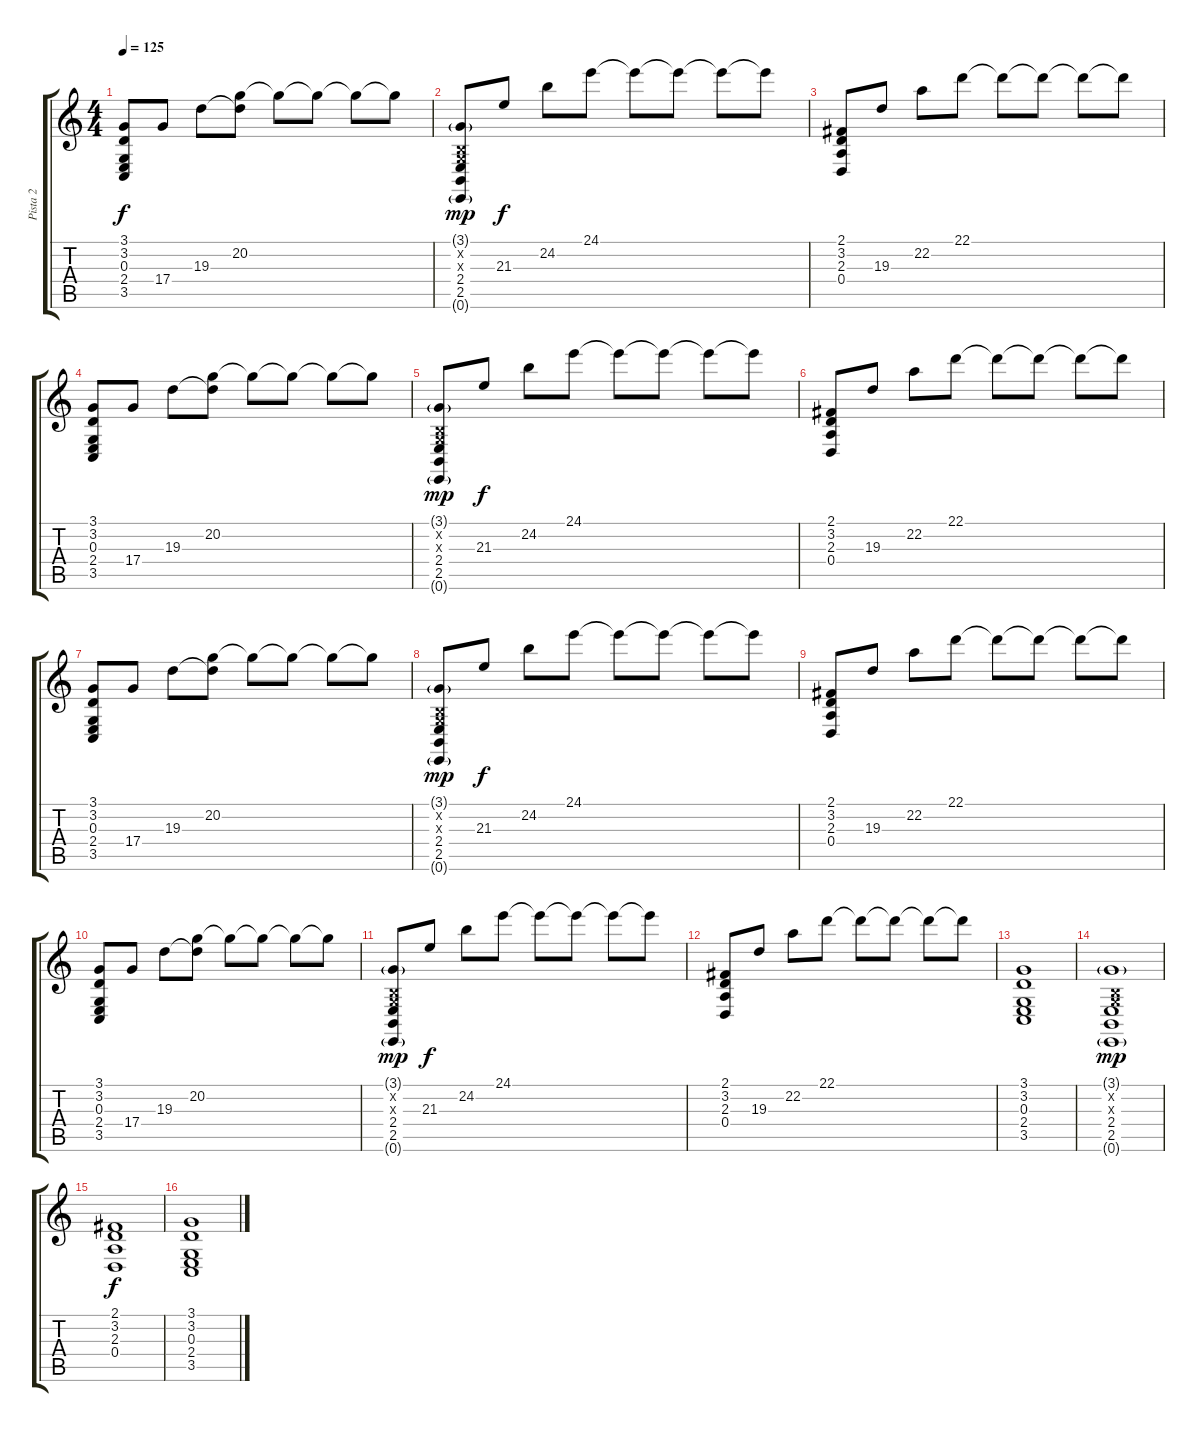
\track ("Pista 2" "Pista 2") {instrument acousticgrandpiano}
\staff {score tabs}
\tuning (E4 B3 G3 D3 A2 E2) {hide}
\ts (4 4)
\tempo 125
\clef g2
\ks c
(3.1 3.2 0.3 2.4 3.5).8{dy f} 17.4.8 19.3.8 (20.2 19.3{t}).8 20.2{t}.8 20.2{t}.8 20.2{t}.8 20.2{t}.8 |
(3.1{g} 0.2{x} 0.3{x} 2.4 2.5 0.6{g}).8{dy mp} 21.3.8{dy f} 24.2.8 24.1.8 24.1{t}.8 24.1{t}.8 24.1{t}.8 24.1{t}.8 |
(2.1 3.2 2.3 0.4).8 19.3.8 22.2.8 22.1.8 22.1{t}.8 22.1{t}.8 22.1{t}.8 22.1{t}.8 |
(3.1 3.2 0.3 2.4 3.5).8 17.4.8 19.3.8 (20.2 19.3{t}).8 20.2{t}.8 20.2{t}.8 20.2{t}.8 20.2{t}.8 |
(3.1{g} 0.2{x} 0.3{x} 2.4 2.5 0.6{g}).8{dy mp} 21.3.8{dy f} 24.2.8 24.1.8 24.1{t}.8 24.1{t}.8 24.1{t}.8 24.1{t}.8 |
(2.1 3.2 2.3 0.4).8 19.3.8 22.2.8 22.1.8 22.1{t}.8 22.1{t}.8 22.1{t}.8 22.1{t}.8 |
(3.1 3.2 0.3 2.4 3.5).8 17.4.8 19.3.8 (20.2 19.3{t}).8 20.2{t}.8 20.2{t}.8 20.2{t}.8 20.2{t}.8 |
(3.1{g} 0.2{x} 0.3{x} 2.4 2.5 0.6{g}).8{dy mp} 21.3.8{dy f} 24.2.8 24.1.8 24.1{t}.8 24.1{t}.8 24.1{t}.8 24.1{t}.8 |
(2.1 3.2 2.3 0.4).8 19.3.8 22.2.8 22.1.8 22.1{t}.8 22.1{t}.8 22.1{t}.8 22.1{t}.8 |
(3.1 3.2 0.3 2.4 3.5).8 17.4.8 19.3.8 (20.2 19.3{t}).8 20.2{t}.8 20.2{t}.8 20.2{t}.8 20.2{t}.8 |
(3.1{g} 0.2{x} 0.3{x} 2.4 2.5 0.6{g}).8{dy mp} 21.3.8{dy f} 24.2.8 24.1.8 24.1{t}.8 24.1{t}.8 24.1{t}.8 24.1{t}.8 |
(2.1 3.2 2.3 0.4).8 19.3.8 22.2.8 22.1.8 22.1{t}.8 22.1{t}.8 22.1{t}.8 22.1{t}.8 |
(3.1 3.2 0.3 2.4 3.5).1 |
(3.1{g} 0.2{x} 0.3{x} 2.4 2.5 0.6{g}).1{dy mp} |
(2.1 3.2 2.3 0.4).1{dy f} |
(3.1 3.2 0.3 2.4 3.5).1
